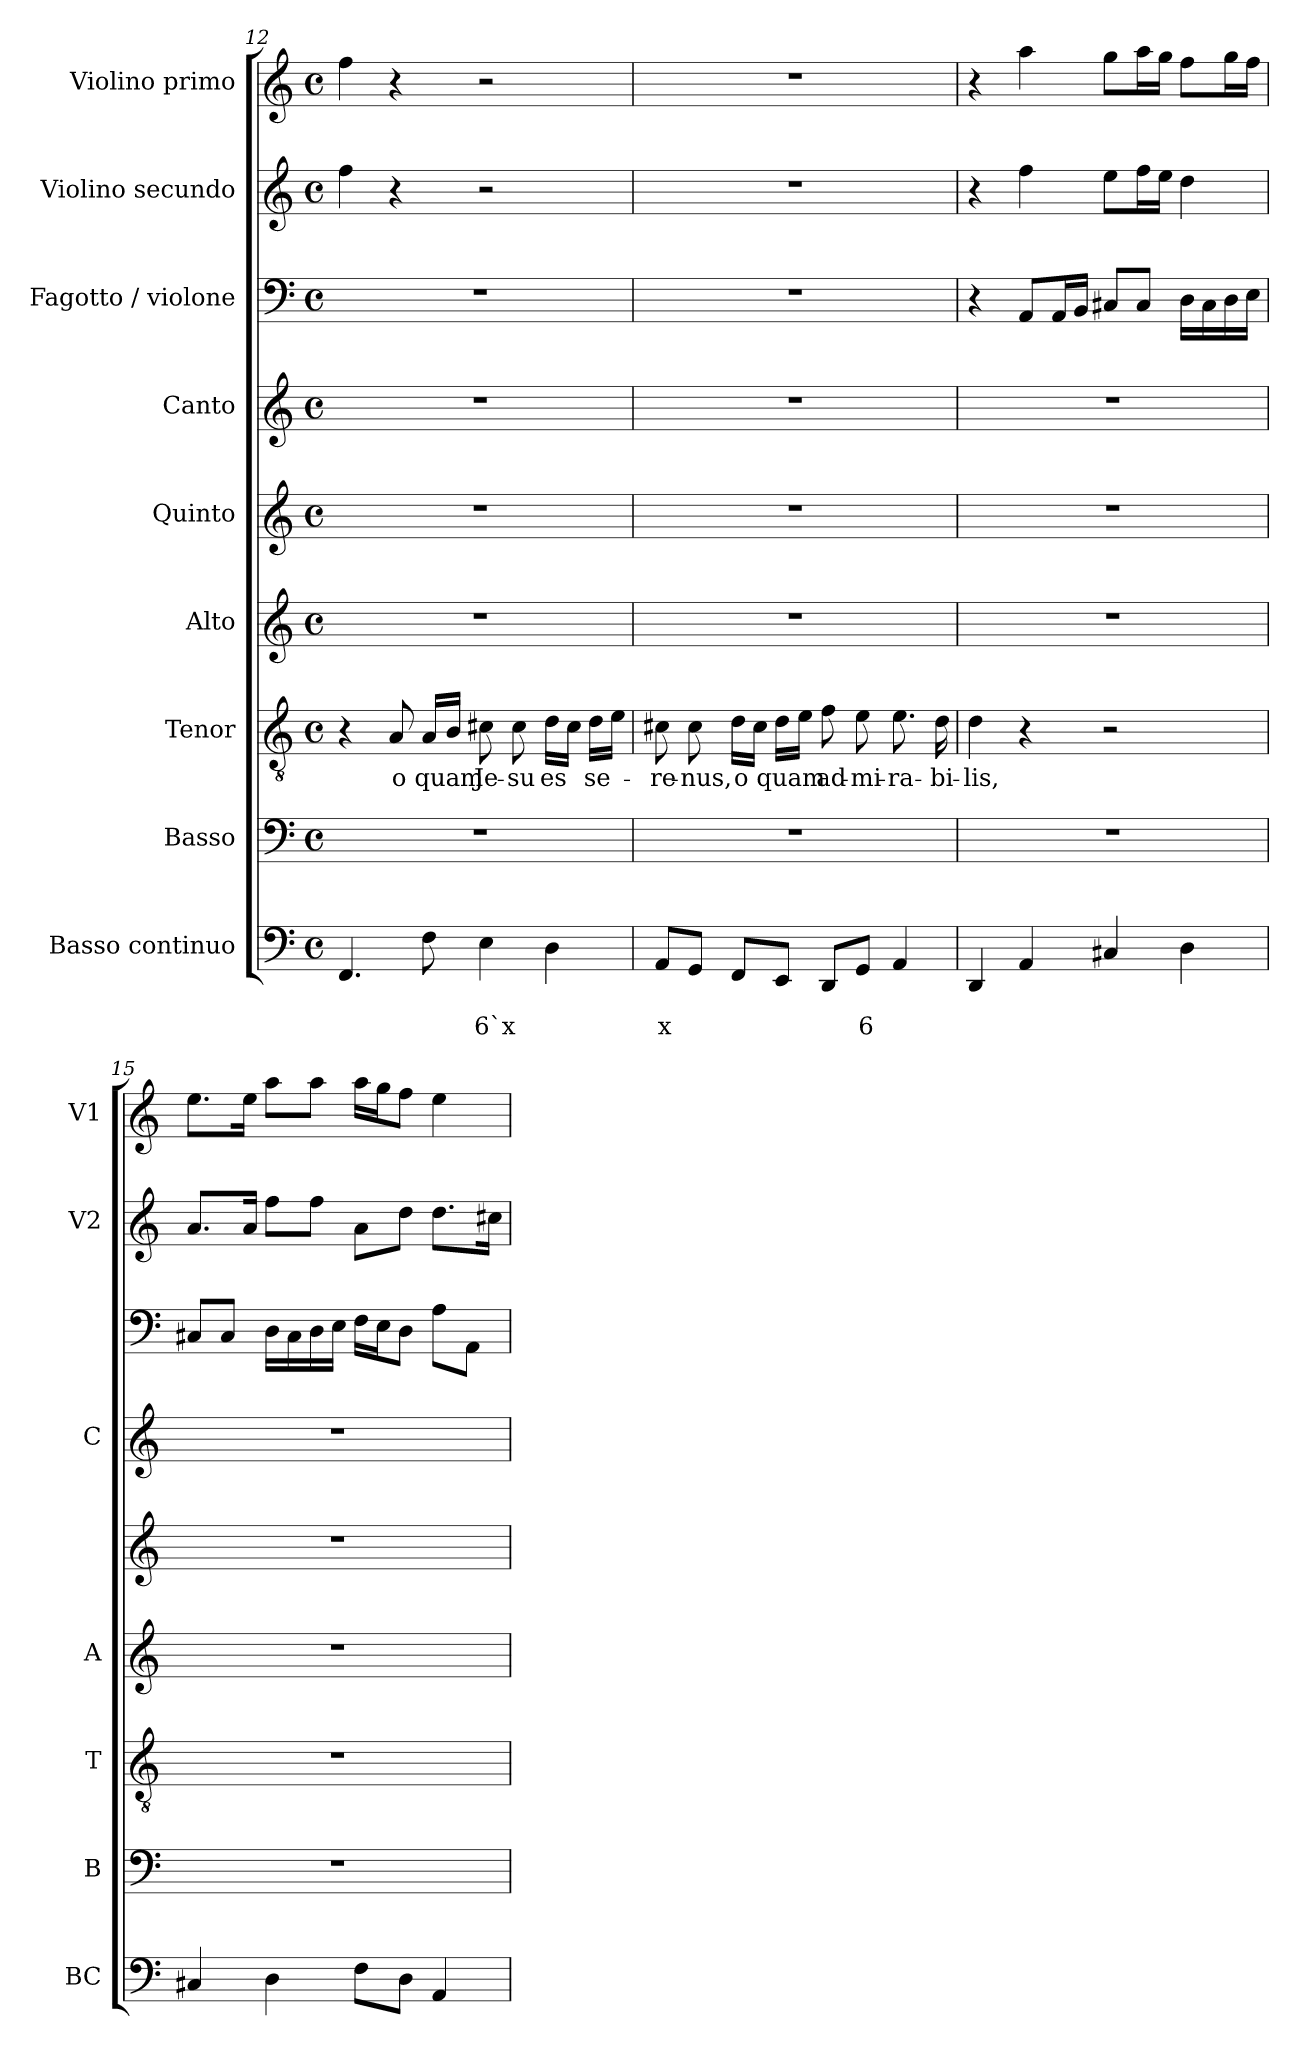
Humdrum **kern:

**kern	**text	**text	**kern	**kern	**text	**kern	**kern	**kern	**kern	**kern	**kern
*part9	*part9	*part9	*part8	*part7	*part7	*part6	*part5	*part4	*part3	*part2	*part1
*staff9	*staff9	*staff9	*staff8	*staff7	*staff7	*staff6	*staff5	*staff4	*staff3	*staff2	*staff1
*I"Basso continuo	*	*	*I"Basso	*I"Tenor	*	*I"Alto	*I"Quinto	*I"Canto	*I"Fagotto / violone	*I"Violino secundo	*I"Violino primo
*I'BC	*	*	*I'B	*I'T	*	*I'A	*	*I'C	*	*I'V2	*I'V1
*clefF4	*	*	*clefF4	*clefGv2	*	*clefG2	*clefG2	*clefG2	*clefF4	*clefG2	*clefG2
*k[]	*	*	*k[]	*k[]	*	*k[]	*k[]	*k[]	*k[]	*k[]	*k[]
*C:	*	*	*C:	*C:	*	*C:	*C:	*C:	*C:	*C:	*C:
*M4/4	*	*	*M4/4	*M4/4	*	*M4/4	*M4/4	*M4/4	*M4/4	*M4/4	*M4/4
*met(c)	*	*	*met(c)	*met(c)	*	*met(c)	*met(c)	*met(c)	*met(c)	*met(c)	*met(c)
=12	=12	=12	=12	=12	=12	=12	=12	=12	=12	=12	=12
4.FF/	.	.	1r	4r	.	1r	1r	1r	1r	4ff\	4ff\
!	!	!	!	!	!LO:LY:b	!	!	!	!	!	!
.	.	.	.	8A/	o	.	.	.	.	4r	4r
!	!	!	!	!	!LO:LY:b	!	!	!	!	!	!
8F\	.	.	.	16A/LL	quam	.	.	.	.	.	.
.	.	.	.	16B/JJ	.	.	.	.	.	.	.
!	!	!LO:LY:b	!	!	!LO:LY:b	!	!	!	!	!	!
4E\	.	6`x	.	8c#X\	Je-	.	.	.	.	2r	2r
!	!	!	!	!	!LO:LY:b	!	!	!	!	!	!
.	.	.	.	8c#\	-su	.	.	.	.	.	.
!	!	!	!	!	!LO:LY:b	!	!	!	!	!	!
4D\	.	.	.	16d\LL	es	.	.	.	.	.	.
.	.	.	.	16c#\JJ	.	.	.	.	.	.	.
!	!	!	!	!	!LO:LY:b	!	!	!	!	!	!
.	.	.	.	16d\LL	se-	.	.	.	.	.	.
.	.	.	.	16e\JJ	.	.	.	.	.	.	.
=13	=13	=13	=13	=13	=13	=13	=13	=13	=13	=13	=13
!	!	!LO:LY:b	!	!	!LO:LY:b	!	!	!	!	!	!
8AA/L	.	x	1r	8c#X\	-re-	1r	1r	1r	1r	1r	1r
!	!	!	!	!	!LO:LY:b	!	!	!	!	!	!
8GG/J	.	.	.	8c#\	-nus,	.	.	.	.	.	.
!	!	!	!	!	!LO:LY:b	!	!	!	!	!	!
8FF/L	.	.	.	16d\LL	o	.	.	.	.	.	.
.	.	.	.	16c#\JJ	.	.	.	.	.	.	.
!	!	!	!	!	!LO:LY:b	!	!	!	!	!	!
8EE/J	.	.	.	16d\LL	quam	.	.	.	.	.	.
.	.	.	.	16e\JJ	.	.	.	.	.	.	.
!	!	!	!	!	!LO:LY:b	!	!	!	!	!	!
8DD/L	.	.	.	8f\	ad-	.	.	.	.	.	.
!	!	!LO:LY:b	!	!	!LO:LY:b	!	!	!	!	!	!
8GG/J	.	6	.	8e\	-mi-	.	.	.	.	.	.
!	!	!	!	!	!LO:LY:b	!	!	!	!	!	!
4AA/	.	.	.	8.e\	-ra-	.	.	.	.	.	.
!	!	!	!	!	!LO:LY:b	!	!	!	!	!	!
.	.	.	.	16d\	-bi-	.	.	.	.	.	.
!!LO:PB:g=z
=14	=14	=14	=14	=14	=14	=14	=14	=14	=14	=14	=14
!	!	!	!	!	!LO:LY:b	!	!	!	!	!	!
4DD/	.	.	1r	4d\	-lis,	1r	1r	1r	4r	4r	4r
4AA/	.	.	.	4r	.	.	.	.	8AA/L	4ff\	4aa\
.	.	.	.	.	.	.	.	.	16AA/L	.	.
.	.	.	.	.	.	.	.	.	16BB/JJ	.	.
4C#X/	.	.	.	2r	.	.	.	.	8C#X/L	8ee\L	8gg\L
.	.	.	.	.	.	.	.	.	8C#/J	16ff\L	16aa\L
.	.	.	.	.	.	.	.	.	.	16ee\JJ	16gg\JJ
4D\	.	.	.	.	.	.	.	.	16D\LL	4dd\	8ff\L
.	.	.	.	.	.	.	.	.	16C#\	.	.
.	.	.	.	.	.	.	.	.	16D\	.	16gg\L
.	.	.	.	.	.	.	.	.	16E\JJ	.	16ff\JJ
=15	=15	=15	=15	=15	=15	=15	=15	=15	=15	=15	=15
4C#X/	.	.	1r	1r	.	1r	1r	1r	8C#X/L	8.a/L	8.ee\L
.	.	.	.	.	.	.	.	.	8C#/J	.	.
.	.	.	.	.	.	.	.	.	.	16a/Jk	16ee\Jk
4D\	.	.	.	.	.	.	.	.	16D\LL	8ff\L	8aa\L
.	.	.	.	.	.	.	.	.	16C#\	.	.
.	.	.	.	.	.	.	.	.	16D\	8ff\J	8aa\J
.	.	.	.	.	.	.	.	.	16E\JJ	.	.
8F\L	.	.	.	.	.	.	.	.	16F\LL	8a\L	16aa\LL
.	.	.	.	.	.	.	.	.	16E\J	.	16gg\J
8D\J	.	.	.	.	.	.	.	.	8D\J	8dd\J	8ff\J
4AA/	.	.	.	.	.	.	.	.	8A\L	8.dd\L	4ee\
.	.	.	.	.	.	.	.	.	8AA\J	.	.
.	.	.	.	.	.	.	.	.	.	16cc#X\Jk	.
=	=	=	=	=	=	=	=	=	=	=	=
*-	*-	*-	*-	*-	*-	*-	*-	*-	*-	*-	*-
